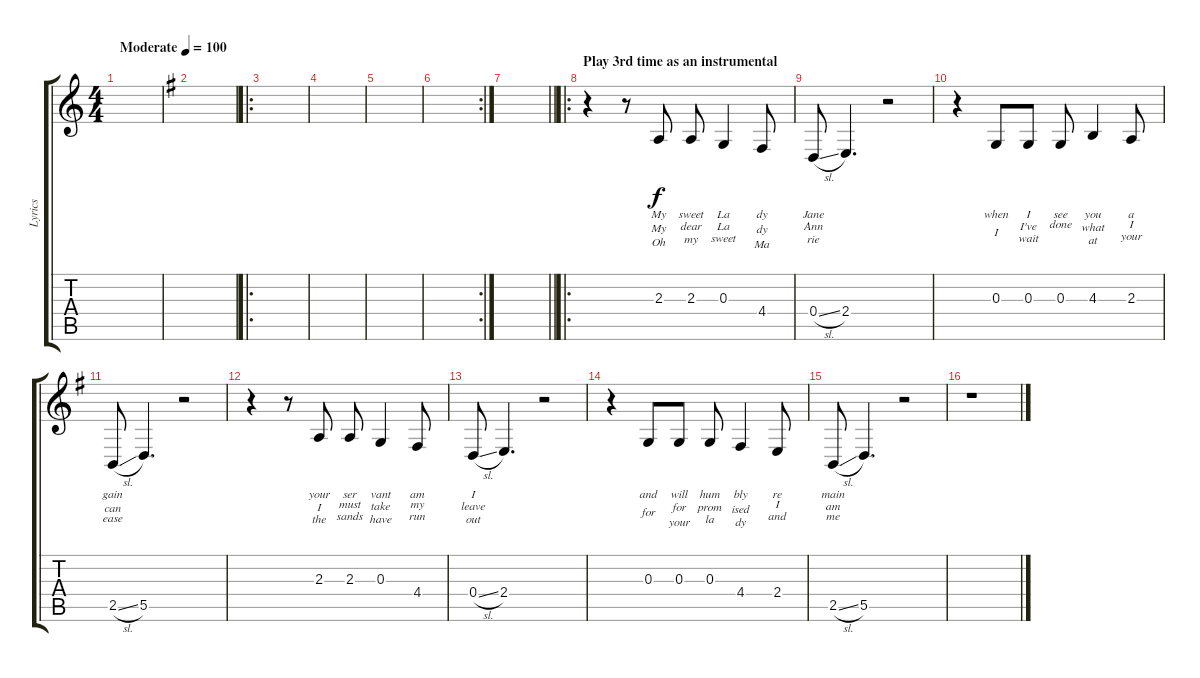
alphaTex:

\track ("Lyrics" "Lyrics") {instrument choiraahs}
\staff {score tabs}
\tuning (E4 B3 G3 D3 A2 E2) {hide}
\ts (4 4)
\tempo (100 "Moderate")
\clef g2
\ks c
|
\ks g
|
\ro
|
|
|
\rc 2
|
\barLineRight lightlight
|
\ro
\section ("" "Play 3rd time as an instrumental")
r.4 r.8 2.3.8{lyrics (0 "My") lyrics (1 "My") lyrics (2 "Oh") lyrics (3 "") lyrics (4 "")} 2.3.8{lyrics (0 "sweet") lyrics (1 "dear") lyrics (2 "my") lyrics (3 "") lyrics (4 "")} 0.3.4{lyrics (0 "La") lyrics (1 "La") lyrics (2 "sweet") lyrics (3 "") lyrics (4 "")} 4.4.8{lyrics (0 "dy") lyrics (1 "dy") lyrics (2 "Ma") lyrics (3 "") lyrics (4 "")} |
0.4{sl}.8{lyrics (0 "Jane") lyrics (1 "Ann") lyrics (2 "rie") lyrics (3 "") lyrics (4 "")} 2.4.4{d lyrics (0 "") lyrics (1 "") lyrics (2 "") lyrics (3 "") lyrics (4 "")} r.2 |
r.4 0.3.8{lyrics (0 "when") lyrics (1 "") lyrics (2 "I") lyrics (3 "") lyrics (4 "")} 0.3.8{lyrics (0 "I") lyrics (1 "I've") lyrics (2 "wait") lyrics (3 "") lyrics (4 "")} 0.3.8{lyrics (0 "see") lyrics (1 "done") lyrics (2 "") lyrics (3 "") lyrics (4 "")} 4.3.4{lyrics (0 "you") lyrics (1 "what") lyrics (2 "at") lyrics (3 "") lyrics (4 "")} 2.3.8{lyrics (0 "a") lyrics (1 "I") lyrics (2 "your") lyrics (3 "") lyrics (4 "")} |
2.5{sl}.8{lyrics (0 "gain") lyrics (1 "can") lyrics (2 "ease") lyrics (3 "") lyrics (4 "")} 5.5.4{d lyrics (0 "") lyrics (1 "") lyrics (2 "") lyrics (3 "") lyrics (4 "")} r.2 |
r.4 r.8 2.3.8{lyrics (0 "your") lyrics (1 "I") lyrics (2 "the") lyrics (3 "") lyrics (4 "")} 2.3.8{lyrics (0 "ser") lyrics (1 "must") lyrics (2 "sands") lyrics (3 "") lyrics (4 "")} 0.3.4{lyrics (0 "vant") lyrics (1 "take") lyrics (2 "have") lyrics (3 "") lyrics (4 "")} 4.4.8{lyrics (0 "am") lyrics (1 "my") lyrics (2 "run") lyrics (3 "") lyrics (4 "")} |
0.4{sl}.8{lyrics (0 "I") lyrics (1 "leave") lyrics (2 "out") lyrics (3 "") lyrics (4 "")} 2.4.4{d lyrics (0 "") lyrics (1 "") lyrics (2 "") lyrics (3 "") lyrics (4 "")} r.2 |
r.4 0.3.8{lyrics (0 "and") lyrics (1 "") lyrics (2 "for") lyrics (3 "") lyrics (4 "")} 0.3.8{lyrics (0 "will") lyrics (1 "for") lyrics (2 "your") lyrics (3 "") lyrics (4 "")} 0.3.8{lyrics (0 "hum") lyrics (1 "prom") lyrics (2 "la") lyrics (3 "") lyrics (4 "")} 4.4.4{lyrics (0 "bly") lyrics (1 "ised") lyrics (2 "dy") lyrics (3 "") lyrics (4 "")} 2.4.8{lyrics (0 "re") lyrics (1 "I") lyrics (2 "and") lyrics (3 "") lyrics (4 "")} |
2.5{sl}.8{lyrics (0 "main") lyrics (1 "am") lyrics (2 "me") lyrics (3 "") lyrics (4 "")} 5.5.4{d lyrics (0 "") lyrics (1 "") lyrics (2 "") lyrics (3 "") lyrics (4 "")} r.2 |
r.1
